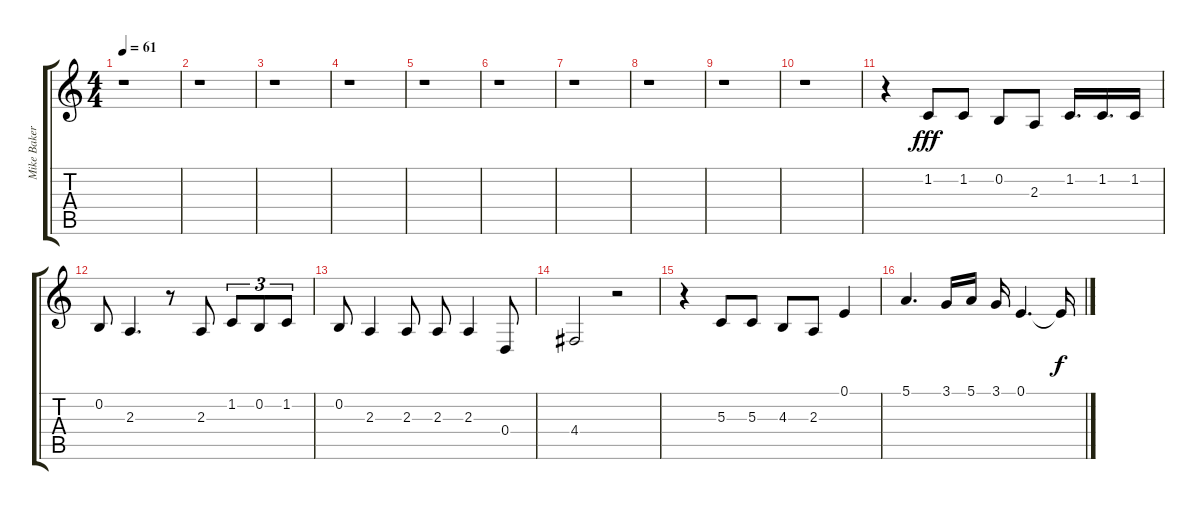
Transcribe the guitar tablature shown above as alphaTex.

\track ("Mike Baker" "Mike Baker") {instrument tenorsax}
\staff {score tabs}
\tuning (E4 B3 G3 D3 A2 E2) {hide}
\ts (4 4)
\tempo 61
\clef g2
\ks c
r.1{dy fff} |
r.1 |
r.1 |
r.1 |
r.1 |
r.1 |
r.1 |
r.1 |
r.1 |
r.1 |
r.4 1.2.8 1.2.8 0.2.8 2.3.8 1.2.16{d} 1.2.16{d} 1.2.16 |
0.2.8 2.3.4{d} r.8 2.3.8 1.2.8{tu (3 2)} 0.2.8{tu (3 2)} 1.2.8{tu (3 2)} |
0.2.8 2.3.4 2.3.8 2.3.8 2.3.4 0.4.8 |
4.4.2 r.2 |
r.4 5.3.8 5.3.8 4.3.8 2.3.8 0.1.4 |
5.1.4{d} 3.1.16 5.1.16 3.1.16 0.1.4{d} 0.1{t}.16{dy f}
